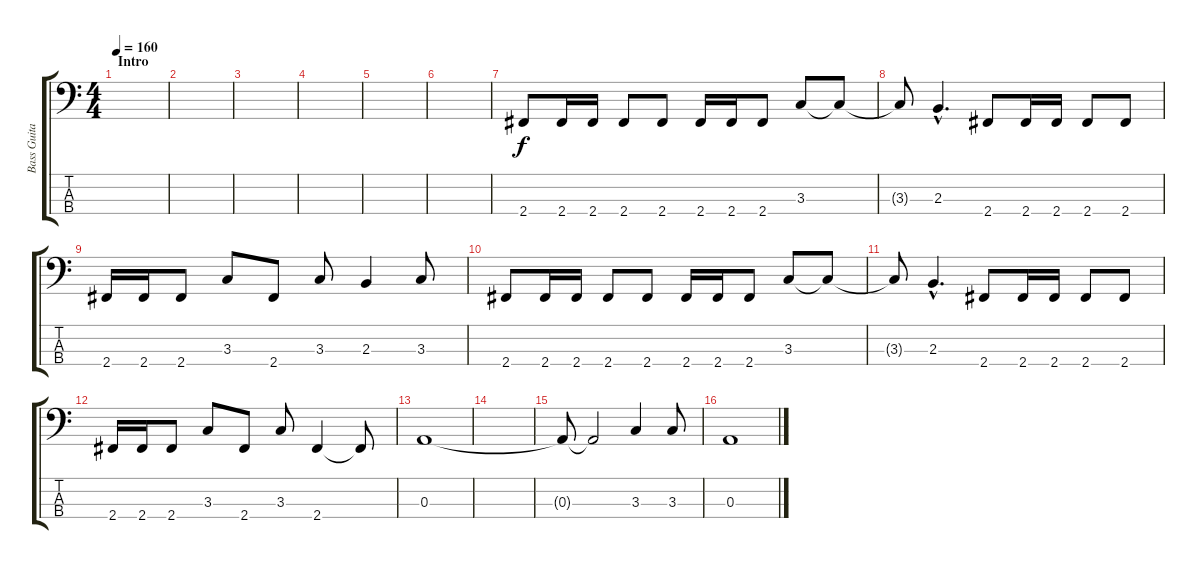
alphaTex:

\track ("Bass Guitar" "Bass Guita") {instrument electricbasspick}
\staff {score tabs}
\tuning (G2 D2 A1 E1) {hide}
\ts (4 4)
\section ("" "Intro")
\tempo 160
\clef f4
\ks c
|
|
|
|
|
|
2.4.8 2.4.16 2.4.16 2.4.8 2.4.8 2.4.16 2.4.16 2.4.8 3.3.8 3.3{t}.8 |
3.3{t}.8 2.3{hac}.4{d} 2.4.8 2.4.16 2.4.16 2.4.8 2.4.8 |
2.4.16 2.4.16 2.4.8 3.3.8 2.4.8 3.3.8 2.3.4 3.3.8 |
2.4.8 2.4.16 2.4.16 2.4.8 2.4.8 2.4.16 2.4.16 2.4.8 3.3.8 3.3{t}.8 |
3.3{t}.8 2.3{hac}.4{d} 2.4.8 2.4.16 2.4.16 2.4.8 2.4.8 |
2.4.16 2.4.16 2.4.8 3.3.8 2.4.8 3.3.8 2.4.4 2.4{t}.8 |
0.3.1 |
|
0.3{t}.8 0.3{t}.2 3.3.4 3.3.8 |
0.3.1
